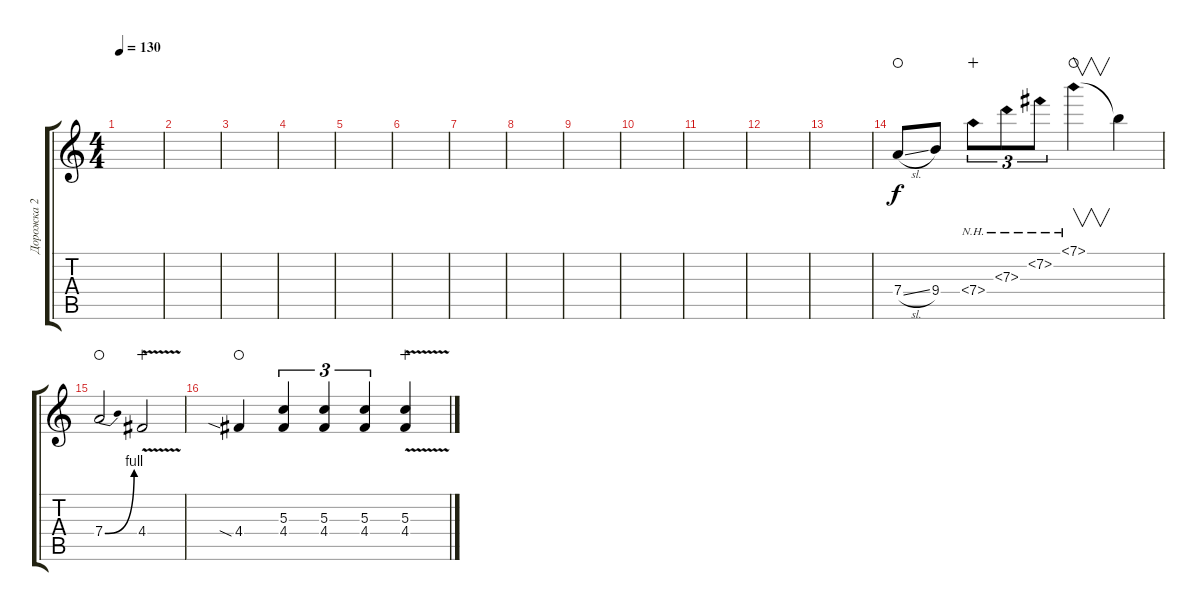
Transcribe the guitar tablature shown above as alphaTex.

\track ("Дорожка 2" "Дорожка 2") {instrument distortionguitar}
\staff {score tabs}
\tuning (E4 B3 G3 D3 A2 E2) {hide}
\ts (4 4)
\tempo 130
\clef g2
\ks c
|
|
|
|
|
|
|
|
|
|
|
|
|
7.4{sl}.8{waho} 9.4.8 7.4{nh}.8{tu (3 2) wahc} 7.3{nh}.8{tu (3 2)} 7.2{nh}.8{tu (3 2)} 7.1{nh}.4{v waho} 7.1{t}.4 |
7.4{be (bend 0 0 60 4)}.2{waho} 4.4{v}.2{wahc} |
4.4{sia}.4{waho} (5.3 4.4).4{tu (3 2)} (5.3 4.4).4{tu (3 2)} (5.3 4.4).4{tu (3 2)} (5.3{v} 4.4{v}).4{wahc}
